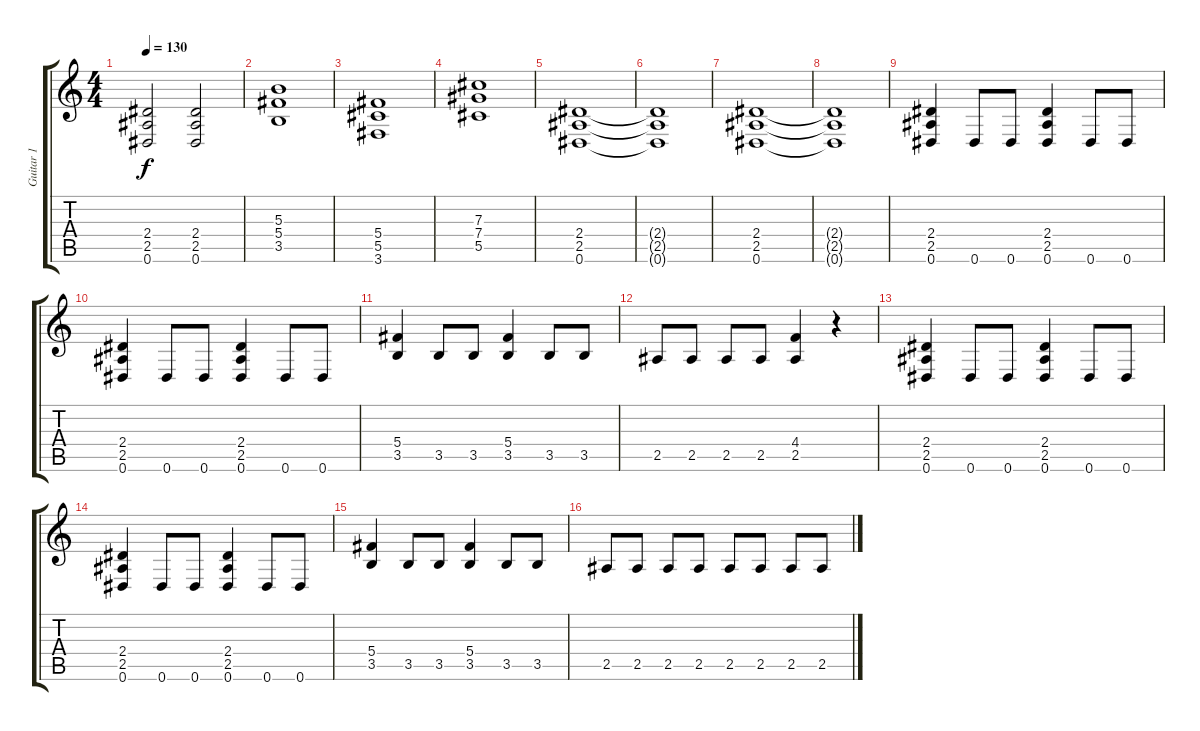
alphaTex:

\track ("Guitar 1" "Guitar 1") {instrument distortionguitar}
\staff {score tabs}
\tuning (Eb4 Bb3 Gb3 Db3 Ab2 Eb2) {hide}
\ts (4 4)
\tempo 130
\clef g2
\ks c
(2.4 2.5 0.6).2{dy f volume 14} (2.4 2.5 0.6).2 |
(5.3 5.4 3.5).1 |
(5.4 5.5 3.6).1 |
(7.3 7.4 5.5).1 |
(2.4 2.5 0.6).1{volume 10} |
(2.4{t} 2.5{t} 0.6{t}).1 |
(2.4 2.5 0.6).1 |
(2.4{t} 2.5{t} 0.6{t}).1 |
(2.4 2.5 0.6).4{volume 16} 0.6.8 0.6.8 (2.4 2.5 0.6).4 0.6.8 0.6.8 |
(2.4 2.5 0.6).4 0.6.8 0.6.8 (2.4 2.5 0.6).4 0.6.8 0.6.8 |
(5.4 3.5).4 3.5.8 3.5.8 (5.4 3.5).4 3.5.8 3.5.8 |
2.5.8 2.5.8 2.5.8 2.5.8 (4.4 2.5).4 r.4 |
(2.4 2.5 0.6).4{volume 16} 0.6.8 0.6.8 (2.4 2.5 0.6).4 0.6.8 0.6.8 |
(2.4 2.5 0.6).4 0.6.8 0.6.8 (2.4 2.5 0.6).4 0.6.8 0.6.8 |
(5.4 3.5).4 3.5.8 3.5.8 (5.4 3.5).4 3.5.8 3.5.8 |
2.5.8 2.5.8 2.5.8 2.5.8 2.5.8 2.5.8 2.5.8 2.5.8
